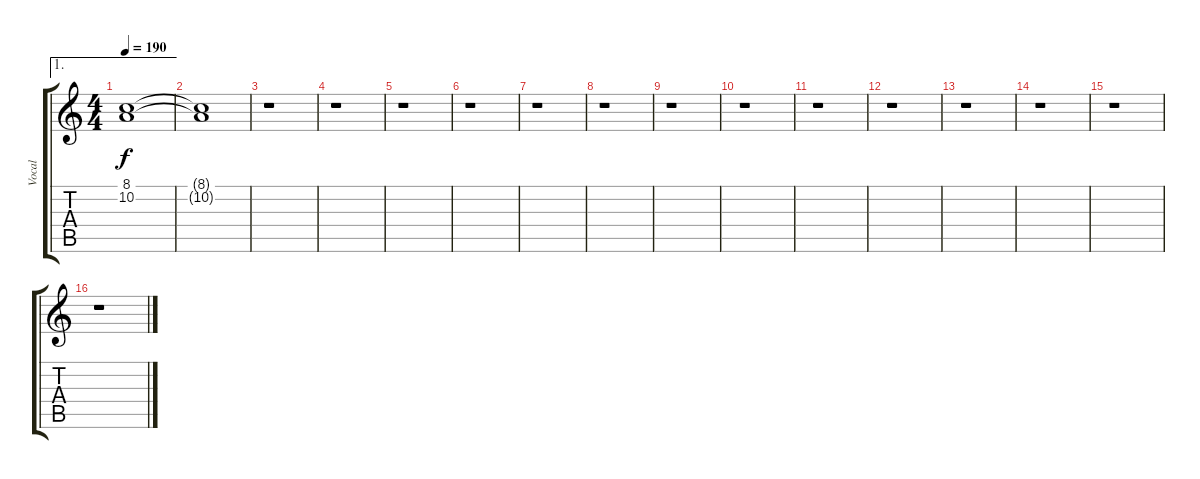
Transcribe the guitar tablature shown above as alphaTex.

\track ("Vocal" "Vocal") {instrument flute}
\staff {score tabs}
\tuning (E4 B3 G3 D3 A2 E2) {hide}
\ae 1
\ts (4 4)
\tempo 190
\clef g2
\ks c
(8.1 10.2).1{dy f} |
(8.1{t} 10.2{t}).1 |
r.1 |
r.1 |
r.1 |
r.1 |
r.1 |
r.1 |
r.1 |
r.1 |
r.1 |
r.1 |
r.1 |
r.1 |
r.1 |
r.1
